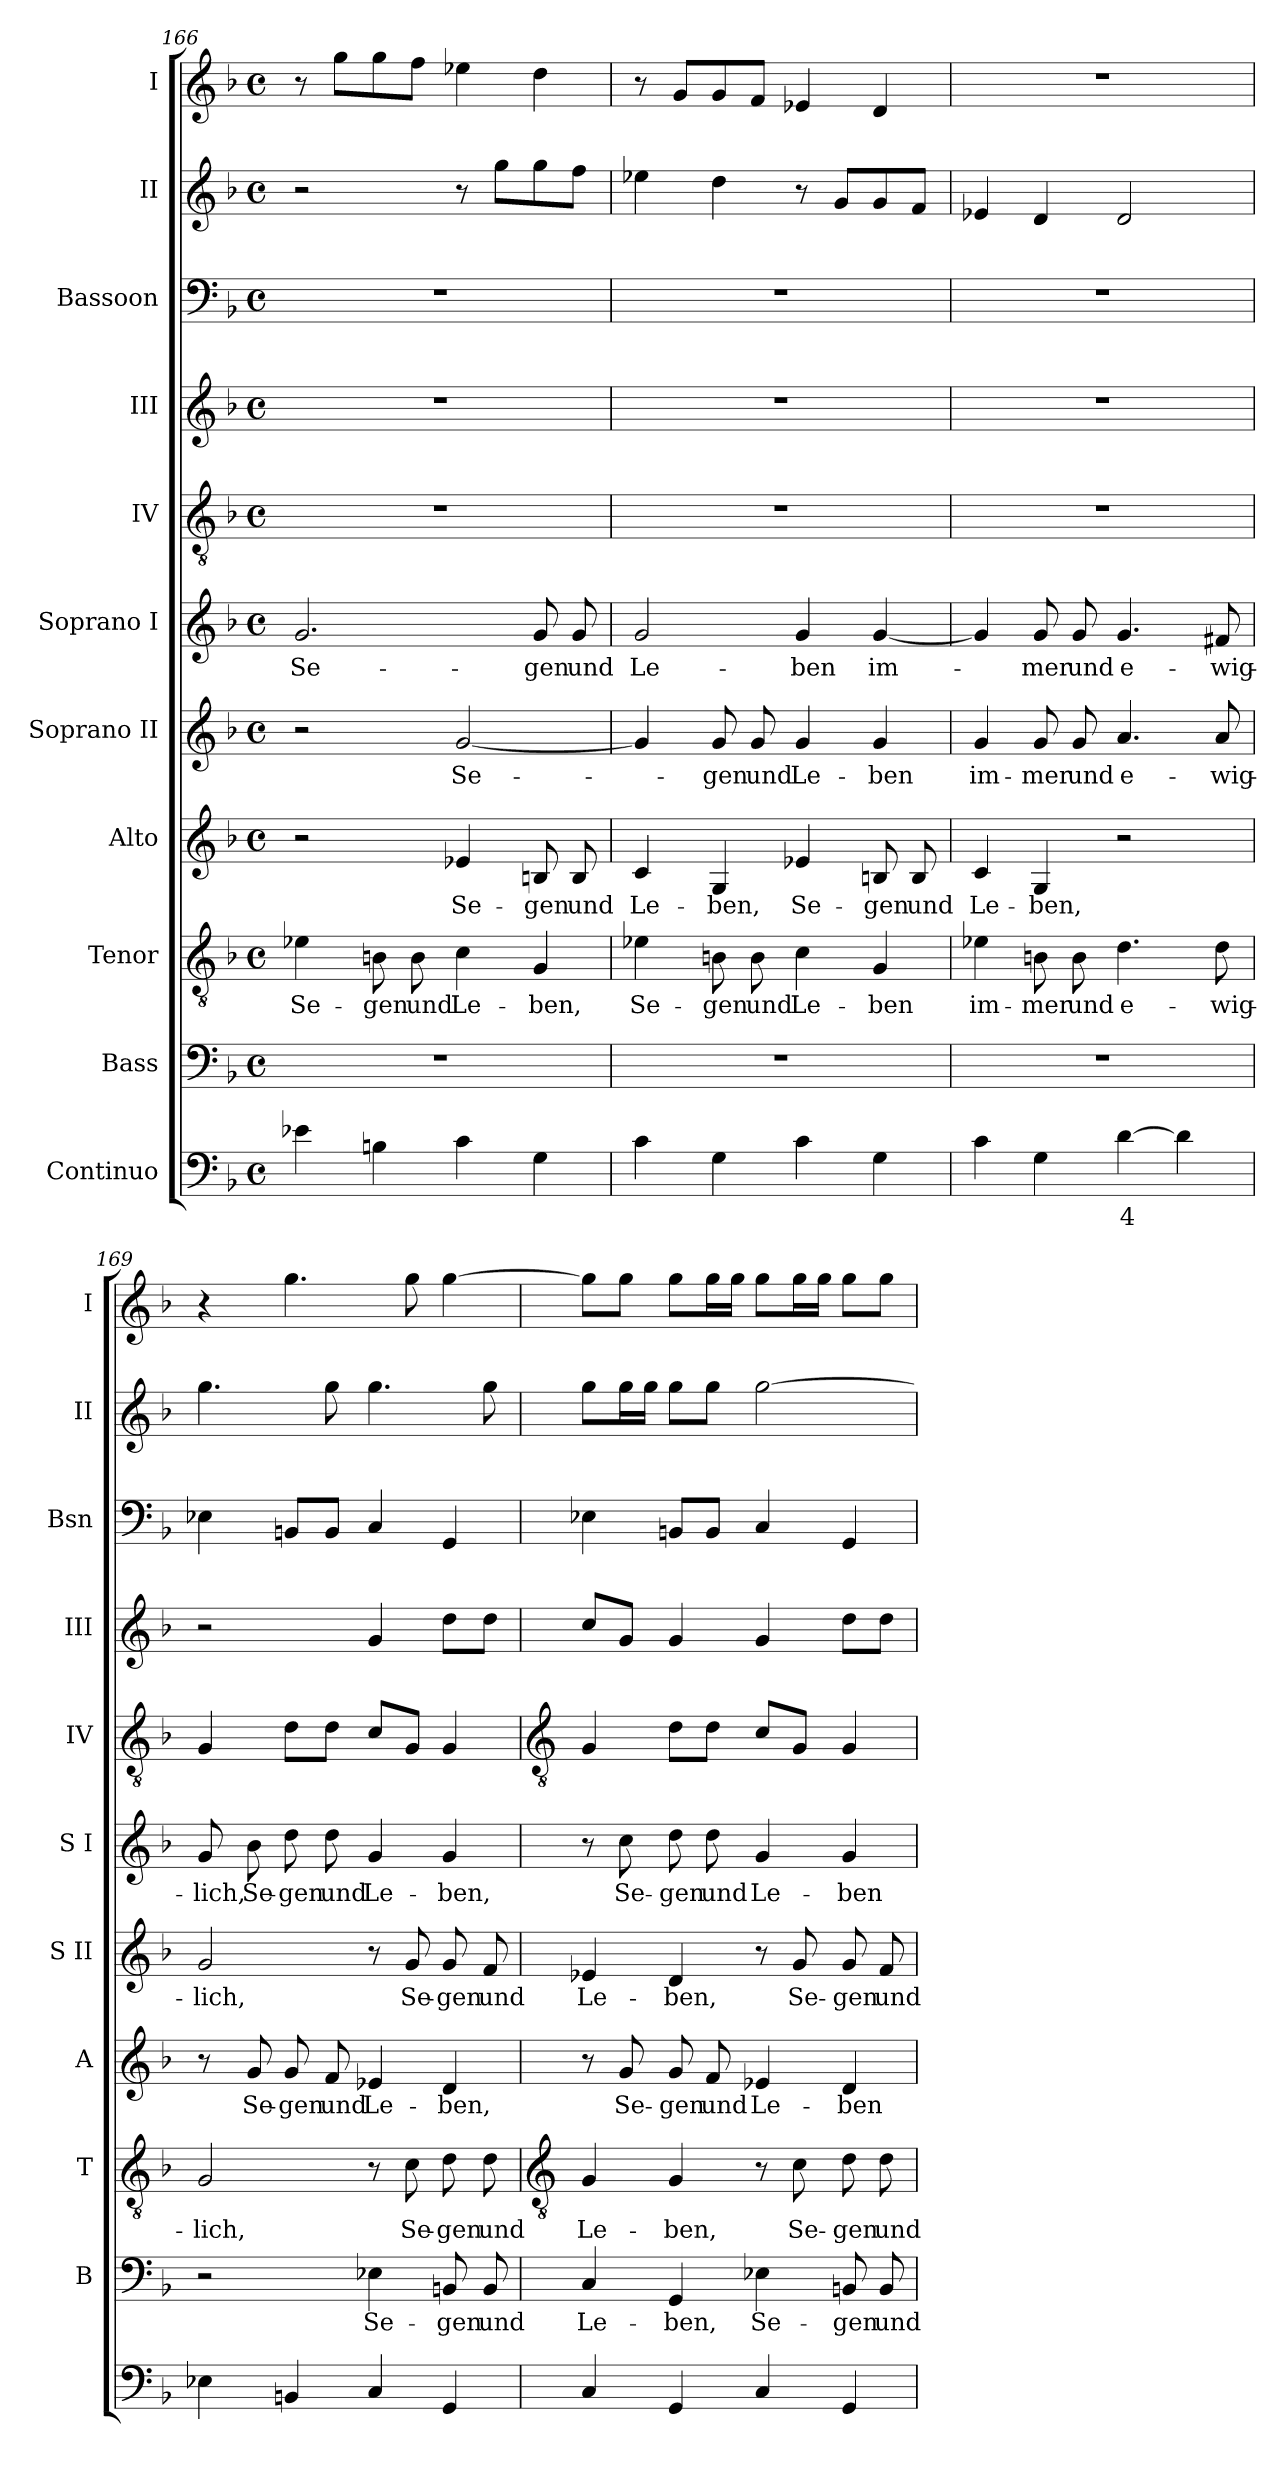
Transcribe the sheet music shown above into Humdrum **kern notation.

**kern	**text	**kern	**text	**kern	**text	**kern	**text	**kern	**text	**kern	**text	**kern	**kern	**kern	**kern	**kern
*part11	*part11	*part10	*part10	*part9	*part9	*part8	*part8	*part7	*part7	*part6	*part6	*part5	*part4	*part3	*part2	*part1
*staff11	*staff11	*staff10	*staff10	*staff9	*staff9	*staff8	*staff8	*staff7	*staff7	*staff6	*staff6	*staff5	*staff4	*staff3	*staff2	*staff1
*I"Continuo	*	*I"Bass	*	*I"Tenor	*	*I"Alto	*	*I"Soprano II	*	*I"Soprano I	*	*I"IV	*I"III	*I"Bassoon	*I"II	*I"I
*	*	*I'B	*	*I'T	*	*I'A	*	*I'S II	*	*I'S I	*	*I'IV	*I'III	*I'Bsn	*I'II	*I'I
!!LO:LB:g=z
*clefF4	*	*clefF4	*	*clefGv2	*	*clefG2	*	*clefG2	*	*clefG2	*	*clefGv2	*clefG2	*clefF4	*clefG2	*clefG2
*k[b-]	*	*k[b-]	*	*k[b-]	*	*k[b-]	*	*k[b-]	*	*k[b-]	*	*k[b-]	*k[b-]	*k[b-]	*k[b-]	*k[b-]
*F:	*	*F:	*	*F:	*	*F:	*	*F:	*	*F:	*	*F:	*F:	*F:	*F:	*F:
*M4/4	*	*M4/4	*	*M4/4	*	*M4/4	*	*M4/4	*	*M4/4	*	*M4/4	*M4/4	*M4/4	*M4/4	*M4/4
*met(c)	*	*met(c)	*	*met(c)	*	*met(c)	*	*met(c)	*	*met(c)	*	*met(c)	*met(c)	*met(c)	*met(c)	*met(c)
=166	=166	=166	=166	=166	=166	=166	=166	=166	=166	=166	=166	=166	=166	=166	=166	=166
!	!	!	!	!	!LO:LY:b	!	!	!	!	!	!LO:LY:b	!	!	!	!	!
4e-X	.	1r	.	4e-X	Se-	2r	.	2r	.	2.g	Se-	1r	1r	1r	2r	8r
.	.	.	.	.	.	.	.	.	.	.	.	.	.	.	.	8ggL
!	!	!	!	!	!LO:LY:b	!	!	!	!	!	!	!	!	!	!	!
4Bn	.	.	.	8Bn	-gen	.	.	.	.	.	.	.	.	.	.	8gg
!	!	!	!	!	!LO:LY:b	!	!	!	!	!	!	!	!	!	!	!
.	.	.	.	8B	und	.	.	.	.	.	.	.	.	.	.	8ffJ
!	!	!	!	!	!LO:LY:b	!	!LO:LY:b	!	!LO:LY:b	!	!	!	!	!	!	!
4c	.	.	.	4c	Le-	4e-X	Se-	[2g	Se-	.	.	.	.	.	8r	4ee-X
.	.	.	.	.	.	.	.	.	.	.	.	.	.	.	8ggL	.
!	!	!	!	!	!LO:LY:b	!	!LO:LY:b	!	!	!	!LO:LY:b	!	!	!	!	!
4G	.	.	.	4G	-ben,	8Bn	-gen	.	.	8g	-gen	.	.	.	8gg	4dd
!	!	!	!	!	!	!	!LO:LY:b	!	!	!	!LO:LY:b	!	!	!	!	!
.	.	.	.	.	.	8B	und	.	.	8g	und	.	.	.	8ffJ	.
=167	=167	=167	=167	=167	=167	=167	=167	=167	=167	=167	=167	=167	=167	=167	=167	=167
!	!	!	!	!	!LO:LY:b	!	!LO:LY:b	!	!	!	!LO:LY:b	!	!	!	!	!
4c	.	1r	.	4e-X	Se-	4c	Le-	4g]	.	2g	Le-	1r	1r	1r	4ee-X	8r
.	.	.	.	.	.	.	.	.	.	.	.	.	.	.	.	8gL
!	!	!	!	!	!LO:LY:b	!	!LO:LY:b	!	!LO:LY:b	!	!	!	!	!	!	!
4G	.	.	.	8Bn	-gen	4G	-ben,	8g	gen	.	.	.	.	.	4dd	8g
!	!	!	!	!	!LO:LY:b	!	!	!	!LO:LY:b	!	!	!	!	!	!	!
.	.	.	.	8B	und	.	.	8g	und	.	.	.	.	.	.	8fJ
!	!	!	!	!	!LO:LY:b	!	!LO:LY:b	!	!LO:LY:b	!	!LO:LY:b	!	!	!	!	!
4c	.	.	.	4c	Le-	4e-X	Se-	4g	Le-	4g	-ben	.	.	.	8r	4e-X
.	.	.	.	.	.	.	.	.	.	.	.	.	.	.	8gL	.
!	!	!	!	!	!LO:LY:b	!	!LO:LY:b	!	!LO:LY:b	!	!LO:LY:b	!	!	!	!	!
4G	.	.	.	4G	-ben	8Bn	-gen	4g	-ben	[4g	im-	.	.	.	8g	4d
!	!	!	!	!	!	!	!LO:LY:b	!	!	!	!	!	!	!	!	!
.	.	.	.	.	.	8B	und	.	.	.	.	.	.	.	8fJ	.
=168	=168	=168	=168	=168	=168	=168	=168	=168	=168	=168	=168	=168	=168	=168	=168	=168
!	!	!	!	!	!LO:LY:b	!	!LO:LY:b	!	!LO:LY:b	!	!	!	!	!	!	!
4c	.	1r	.	4e-X	im-	4c	Le-	4g	im-	4g]	.	1r	1r	1r	4e-X	1r
!	!	!	!	!	!LO:LY:b	!	!LO:LY:b	!	!LO:LY:b	!	!LO:LY:b	!	!	!	!	!
4G	.	.	.	8Bn	-mer	4G	-ben,	8g	-mer	8g	mer	.	.	.	4d	.
!	!	!	!	!	!LO:LY:b	!	!	!	!LO:LY:b	!	!LO:LY:b	!	!	!	!	!
.	.	.	.	8B	und	.	.	8g	und	8g	und	.	.	.	.	.
!	!LO:LY:b	!	!	!	!LO:LY:b	!	!	!	!LO:LY:b	!	!LO:LY:b	!	!	!	!	!
[4d	4	.	.	4.d	e-	2r	.	4.a	e-	4.g	e-	.	.	.	2d	.
4d]	.	.	.	.	.	.	.	.	.	.	.	.	.	.	.	.
!	!	!	!	!	!LO:LY:b	!	!	!	!LO:LY:b	!	!LO:LY:b	!	!	!	!	!
.	.	.	.	8d	-wig-	.	.	8a	-wig-	8f#X	-wig-	.	.	.	.	.
=169	=169	=169	=169	=169	=169	=169	=169	=169	=169	=169	=169	=169	=169	=169	=169	=169
!	!	!	!	!	!LO:LY:b	!	!	!	!LO:LY:b	!	!LO:LY:b	!	!	!	!	!
4E-X	.	2r	.	2G	-lich,	8r	.	2g	-lich,	8g	-lich,	4G	2r	4E-X	4.gg	4r
!	!	!	!	!	!	!	!LO:LY:b	!	!	!	!LO:LY:b	!	!	!	!	!
.	.	.	.	.	.	8g	Se-	.	.	8b-	Se-	.	.	.	.	.
!	!	!	!	!	!	!	!LO:LY:b	!	!	!	!LO:LY:b	!	!	!	!	!
4BBn	.	.	.	.	.	8g	-gen	.	.	8dd	-gen	8dL	.	8BBnL	.	4.gg
!	!	!	!	!	!	!	!LO:LY:b	!	!	!	!LO:LY:b	!	!	!	!	!
.	.	.	.	.	.	8f	und	.	.	8dd	und	8dJ	.	8BBJ	8gg	.
!	!	!	!LO:LY:b	!	!	!	!LO:LY:b	!	!	!	!LO:LY:b	!	!	!	!	!
4C	.	4E-X	Se-	8r	.	4e-X	Le-	8r	.	4g	Le-	8cL	4g	4C	4.gg	.
!	!	!	!	!	!LO:LY:b	!	!	!	!LO:LY:b	!	!	!	!	!	!	!
.	.	.	.	8c	Se-	.	.	8g	Se-	.	.	8GJ	.	.	.	8gg
!	!	!	!LO:LY:b	!	!LO:LY:b	!	!LO:LY:b	!	!LO:LY:b	!	!LO:LY:b	!	!	!	!	!
4GG	.	8BBn	-gen	8d	-gen	4d	-ben,	8g	-gen	4g	-ben,	4G	8ddL	4GG	.	[4gg
!	!	!	!LO:LY:b	!	!LO:LY:b	!	!	!	!LO:LY:b	!	!	!	!	!	!	!
.	.	8BB	und	8d	und	.	.	8f	und	.	.	.	8ddJ	.	8gg	.
!!LO:LB:g=z
=170	=170	=170	=170	=170	=170	=170	=170	=170	=170	=170	=170	=170	=170	=170	=170	=170
*	*	*	*	*clefGv2	*	*	*	*	*	*	*	*clefGv2	*	*	*	*
!	!	!	!LO:LY:b	!	!LO:LY:b	!	!	!	!LO:LY:b	!	!	!	!	!	!	!
4C	.	4C	Le-	4G	Le-	8r	.	4e-X	Le-	8r	.	4G	8ccL	4E-X	8ggL	8ggL]
!	!	!	!	!	!	!	!LO:LY:b	!	!	!	!LO:LY:b	!	!	!	!	!
.	.	.	.	.	.	8g	Se-	.	.	8cc	Se-	.	8gJ	.	16ggL	8ggJ
.	.	.	.	.	.	.	.	.	.	.	.	.	.	.	16ggJJ	.
!	!	!	!LO:LY:b	!	!LO:LY:b	!	!LO:LY:b	!	!LO:LY:b	!	!LO:LY:b	!	!	!	!	!
4GG	.	4GG	-ben,	4G	-ben,	8g	-gen	4d	-ben,	8dd	-gen	8dL	4g	8BBnL	8ggL	8ggL
!	!	!	!	!	!	!	!LO:LY:b	!	!	!	!LO:LY:b	!	!	!	!	!
.	.	.	.	.	.	8f	und	.	.	8dd	und	8dJ	.	8BBJ	8ggJ	16ggL
.	.	.	.	.	.	.	.	.	.	.	.	.	.	.	.	16ggJJ
!	!	!	!LO:LY:b	!	!	!	!LO:LY:b	!	!	!	!LO:LY:b	!	!	!	!	!
4C	.	4E-X	Se-	8r	.	4e-X	Le-	8r	.	4g	Le-	8cL	4g	4C	[2gg	8ggL
!	!	!	!	!	!LO:LY:b	!	!	!	!LO:LY:b	!	!	!	!	!	!	!
.	.	.	.	8c	Se-	.	.	8g	Se-	.	.	8GJ	.	.	.	16ggL
.	.	.	.	.	.	.	.	.	.	.	.	.	.	.	.	16ggJJ
!	!	!	!LO:LY:b	!	!LO:LY:b	!	!LO:LY:b	!	!LO:LY:b	!	!LO:LY:b	!	!	!	!	!
4GG	.	8BBn	-gen	8d	-gen	4d	-ben	8g	-gen	4g	-ben	4G	8ddL	4GG	.	8ggL
!	!	!	!LO:LY:b	!	!LO:LY:b	!	!	!	!LO:LY:b	!	!	!	!	!	!	!
.	.	8BB	und	8d	und	.	.	8f	und	.	.	.	8ddJ	.	.	8ggJ
=	=	=	=	=	=	=	=	=	=	=	=	=	=	=	=	=
*-	*-	*-	*-	*-	*-	*-	*-	*-	*-	*-	*-	*-	*-	*-	*-	*-
